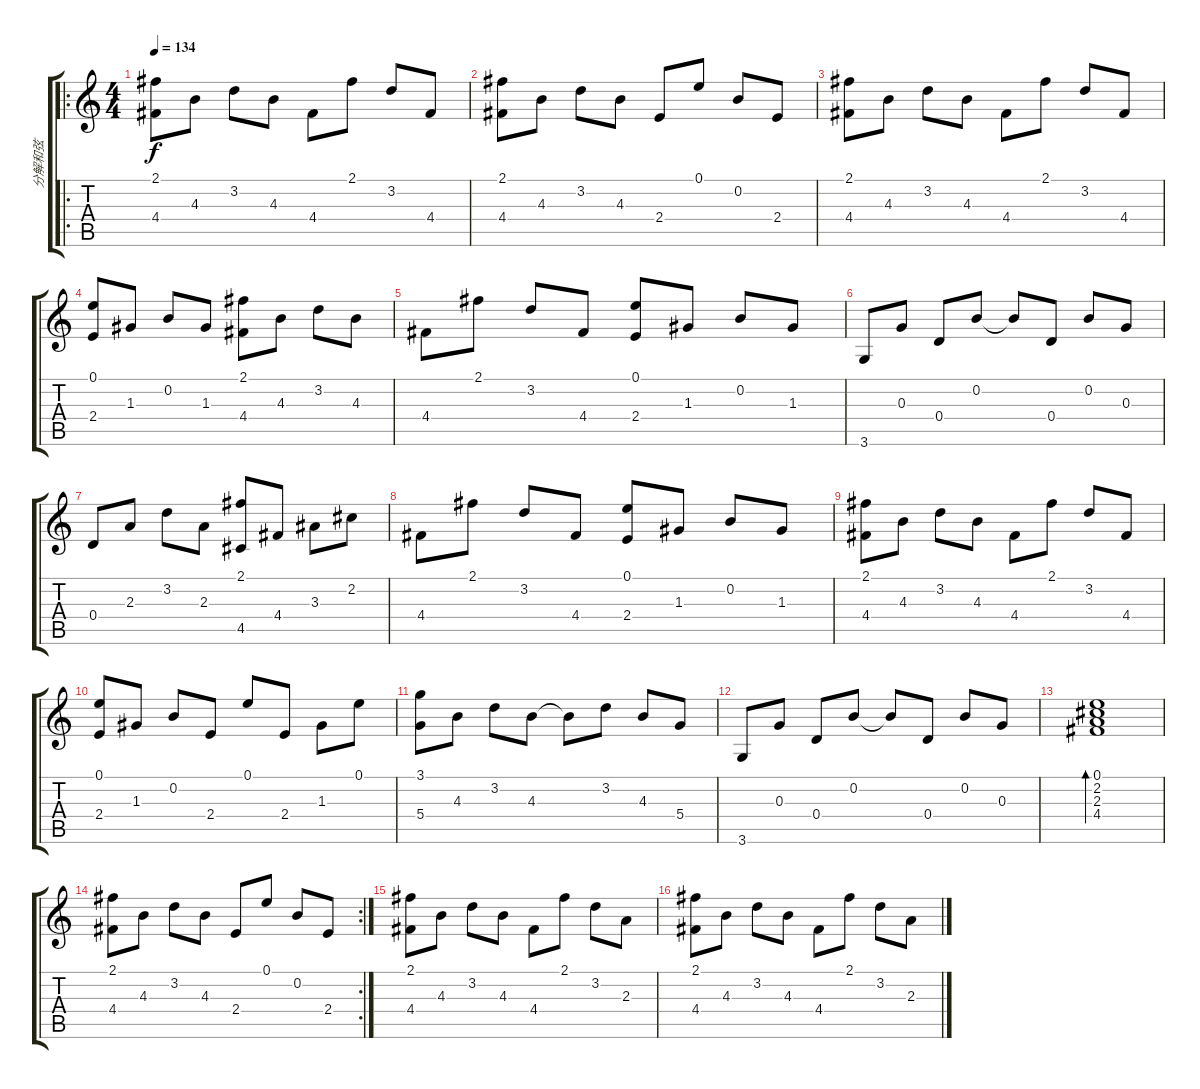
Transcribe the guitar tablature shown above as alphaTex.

\track ("分解和弦" "分解和弦") {instrument acousticguitarsteel}
\staff {score tabs}
\tuning (E4 B3 G3 D3 A2 E2) {hide}
\ro
\ts (4 4)
\tempo 134
\clef g2
\ks c
(2.1 4.4).8{dy f} 4.3.8 3.2.8 4.3.8 4.4.8 2.1.8 3.2.8 4.4.8 |
(2.1 4.4).8 4.3.8 3.2.8 4.3.8 2.4.8 0.1.8 0.2.8 2.4.8 |
(2.1 4.4).8 4.3.8 3.2.8 4.3.8 4.4.8 2.1.8 3.2.8 4.4.8 |
(0.1 2.4).8 1.3.8 0.2.8 1.3.8 (2.1 4.4).8 4.3.8 3.2.8 4.3.8 |
4.4.8 2.1.8 3.2.8 4.4.8 (0.1 2.4).8 1.3.8 0.2.8 1.3.8 |
3.6.8 0.3.8 0.4.8 0.2.8 0.2{t}.8 0.4.8 0.2.8 0.3.8 |
0.4.8 2.3.8 3.2.8 2.3.8 (2.1 4.5).8 4.4.8 3.3.8 2.2.8 |
4.4.8 2.1.8 3.2.8 4.4.8 (0.1 2.4).8 1.3.8 0.2.8 1.3.8 |
(2.1 4.4).8 4.3.8 3.2.8 4.3.8 4.4.8 2.1.8 3.2.8 4.4.8 |
(0.1 2.4).8 1.3.8 0.2.8 2.4.8 0.1.8 2.4.8 1.3.8 0.1.8 |
(3.1 5.4).8 4.3.8 3.2.8 4.3.8 4.3{t}.8 3.2.8 4.3.8 5.4.8 |
3.6.8 0.3.8 0.4.8 0.2.8 0.2{t}.8 0.4.8 0.2.8 0.3.8 |
(0.1 2.2 2.3 4.4).1{bd 480} |
\rc 2
(2.1 4.4).8 4.3.8 3.2.8 4.3.8 2.4.8 0.1.8 0.2.8 2.4.8 |
(2.1 4.4).8 4.3.8 3.2.8 4.3.8 4.4.8 2.1.8 3.2.8 2.3.8 |
(2.1 4.4).8 4.3.8 3.2.8 4.3.8 4.4.8 2.1.8 3.2.8 2.3.8
